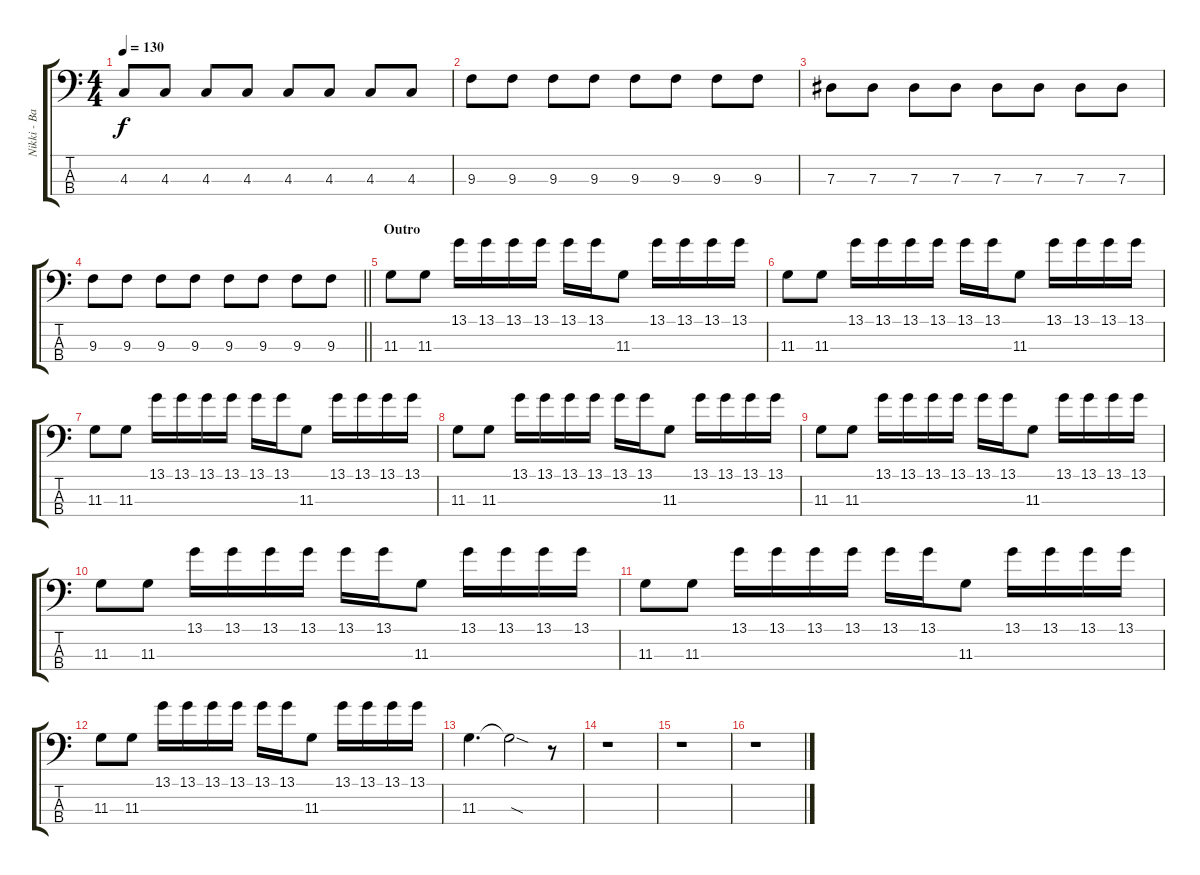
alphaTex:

\track ("Nikki - Bass" "Nikki - Ba") {instrument electricbassfinger}
\staff {score tabs}
\tuning (Gb2 Db2 Ab1 Eb1) {hide}
\ts (4 4)
\tempo 130
\clef f4
\ks c
4.3.8{dy f} 4.3.8 4.3.8 4.3.8 4.3.8 4.3.8 4.3.8 4.3.8 |
9.3.8 9.3.8 9.3.8 9.3.8 9.3.8 9.3.8 9.3.8 9.3.8 |
7.3.8 7.3.8 7.3.8 7.3.8 7.3.8 7.3.8 7.3.8 7.3.8 |
\barLineRight lightlight
9.3.8 9.3.8 9.3.8 9.3.8 9.3.8 9.3.8 9.3.8 9.3.8 |
\section ("" "Outro")
11.3.8 11.3.8 13.1.16 13.1.16 13.1.16 13.1.16 13.1.16 13.1.16 11.3.8 13.1.16 13.1.16 13.1.16 13.1.16 |
11.3.8 11.3.8 13.1.16 13.1.16 13.1.16 13.1.16 13.1.16 13.1.16 11.3.8 13.1.16 13.1.16 13.1.16 13.1.16 |
11.3.8 11.3.8 13.1.16 13.1.16 13.1.16 13.1.16 13.1.16 13.1.16 11.3.8 13.1.16 13.1.16 13.1.16 13.1.16 |
11.3.8 11.3.8 13.1.16 13.1.16 13.1.16 13.1.16 13.1.16 13.1.16 11.3.8 13.1.16 13.1.16 13.1.16 13.1.16 |
11.3.8 11.3.8 13.1.16 13.1.16 13.1.16 13.1.16 13.1.16 13.1.16 11.3.8 13.1.16 13.1.16 13.1.16 13.1.16 |
11.3.8 11.3.8 13.1.16 13.1.16 13.1.16 13.1.16 13.1.16 13.1.16 11.3.8 13.1.16 13.1.16 13.1.16 13.1.16 |
11.3.8 11.3.8 13.1.16 13.1.16 13.1.16 13.1.16 13.1.16 13.1.16 11.3.8 13.1.16 13.1.16 13.1.16 13.1.16 |
11.3.8 11.3.8 13.1.16 13.1.16 13.1.16 13.1.16 13.1.16 13.1.16 11.3.8 13.1.16 13.1.16 13.1.16 13.1.16 |
11.3.4{d} 11.3{sod t}.2 r.8 |
r.1 |
r.1 |
r.1
